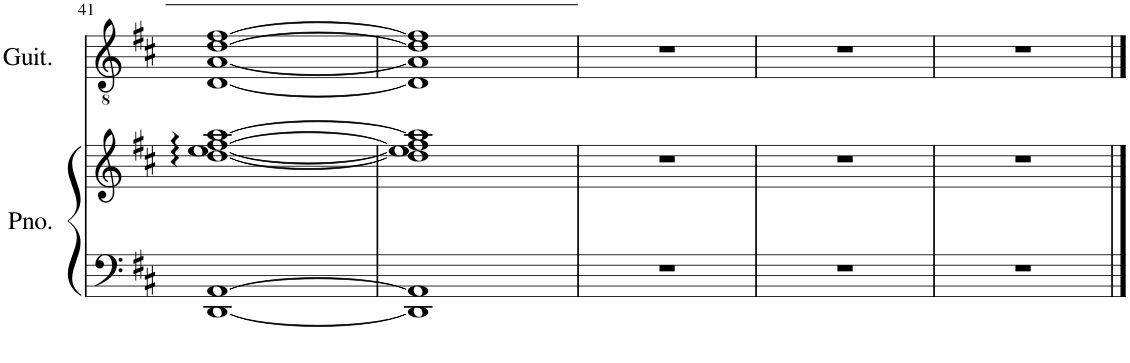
**kern	**kern	**kern
*part2	*part2	*part1
*staff3	*staff2	*staff1
*I"ピアノ	*	*I"クラシックギター
!!LO:PB:g=z
*clefF4	*clefG2	*clefGv2
*k[f#c#]	*k[f#c#]	*k[f#c#]
*M4/4	*M4/4	*M4/4
*met(c)	*met(c)	*met(c)
=41	=41	=41
[1DD [1AA	[1dd [1ee [1ff# [1aa	[1D [1A [1d [1f#
=42	=42	=42
1DD] 1AA]	1dd] 1ee] 1ff#] 1aa]	1D] 1A] 1d] 1f#]
=43	=43	=43
1r	1r	1r
=44	=44	=44
1r	1r	1r
=45	=45	=45
1r	1r	1r
==	==	==
*-	*-	*-
